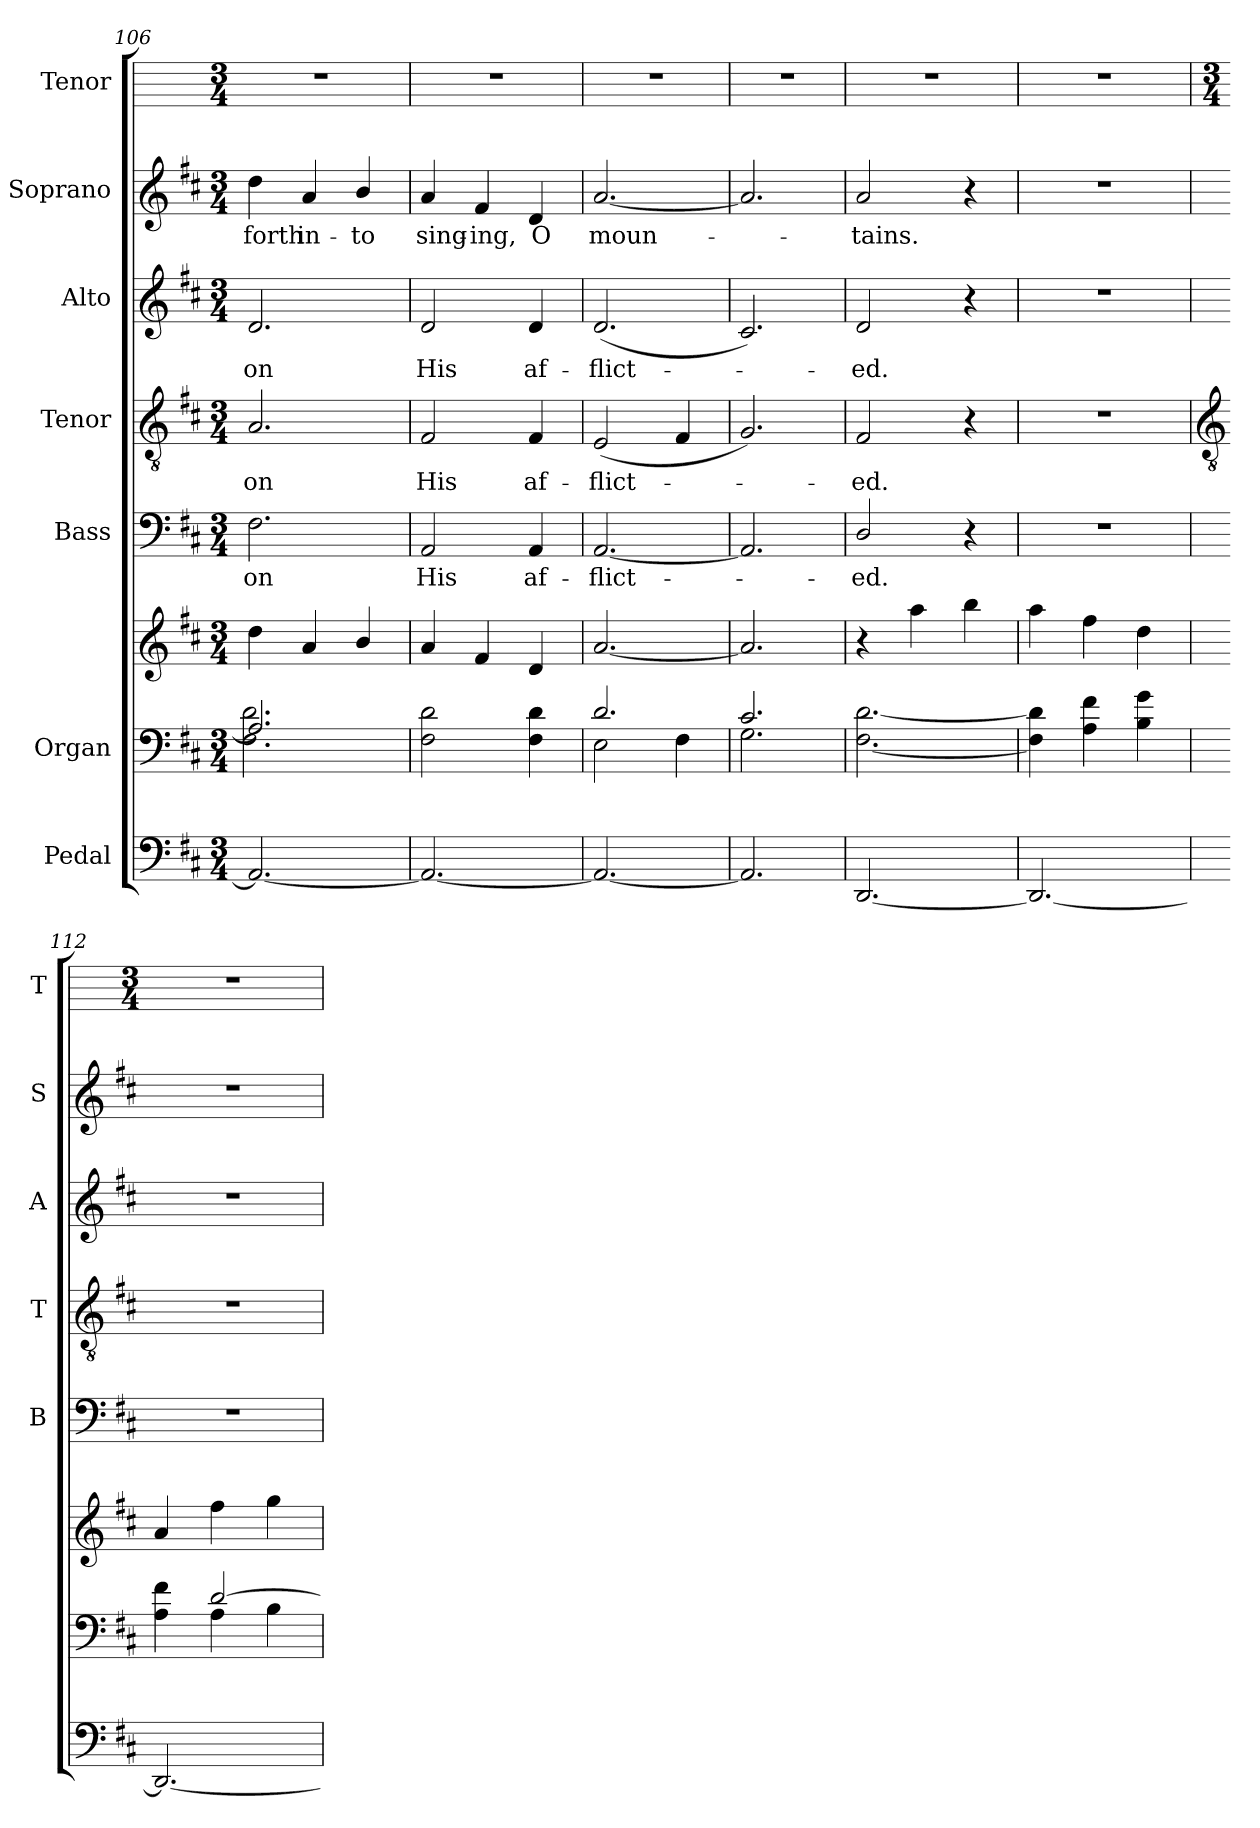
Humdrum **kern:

**kern	**kern	**kern	**kern	**text	**kern	**text	**kern	**text	**kern	**text	**kern
*part7	*part6	*part6	*part5	*part5	*part4	*part4	*part3	*part3	*part2	*part2	*part1
*staff8	*staff7	*staff6	*staff5	*staff5	*staff4	*staff4	*staff3	*staff3	*staff2	*staff2	*staff1
*I"Pedal	*I"Organ	*	*I"Bass	*	*I"Tenor	*	*I"Alto	*	*I"Soprano	*	*I"Tenor
*	*	*	*I'B	*	*I'T	*	*I'A	*	*I'S	*	*I'T
*clefF4	*clefF4	*clefG2	*clefF4	*	*clefGv2	*	*clefG2	*	*clefG2	*	*
*k[f#c#]	*k[f#c#]	*k[f#c#]	*k[f#c#]	*	*k[f#c#]	*	*k[f#c#]	*	*k[f#c#]	*	*
*D:	*D:	*D:	*D:	*	*D:	*	*D:	*	*D:	*	*
*M3/4	*M3/4	*M3/4	*M3/4	*	*M3/4	*	*M3/4	*	*M3/4	*	*M3/4
=106	=106	=106	=106	=106	=106	=106	=106	=106	=106	=106	=106
*	*^	*	*	*	*	*	*	*	*	*	*
!	!	!	!	!	!LO:LY:b	!	!LO:LY:b	!	!LO:LY:b	!	!LO:LY:b	!
2.AA_	2.A/]	2.F#\ 2.d\	4dd\	2.F#	-on	2.A	-on	2.d	-on	4dd	forth	2.r
!	!	!	!	!	!	!	!	!	!	!	!LO:LY:b	!
.	.	.	4a	.	.	.	.	.	.	4a	in-	.
!	!	!	!	!	!	!	!	!	!	!	!LO:LY:b	!
.	.	.	4b/	.	.	.	.	.	.	4b/	-to	.
=107	=107	=107	=107	=107	=107	=107	=107	=107	=107	=107	=107	=107
!	!LO:N:vis=1	!	!	!	!LO:LY:b	!	!LO:LY:b	!	!LO:LY:b	!	!LO:LY:b	!
2.AA_	2.ryy	2F#\ 2d\	4a	2AA	His	2F#	His	2d	His	4a	sing-	2.r
!	!	!	!	!	!	!	!	!	!	!	!LO:LY:b	!
.	.	.	4f#	.	.	.	.	.	.	4f#	-ing,	.
!	!	!	!	!	!LO:LY:b	!	!LO:LY:b	!	!LO:LY:b	!	!LO:LY:b	!
.	.	4F#\ 4d\	4d	4AA	af-	4F#	af-	4d	af-	4d	O	.
=108	=108	=108	=108	=108	=108	=108	=108	=108	=108	=108	=108	=108
!	!	!	!	!	!LO:LY:b	!	!LO:LY:b	!	!LO:LY:b	!	!LO:LY:b	!
2.AA_	2.d/	2E\	[2.a	[2.AA	-flict-	(<2E	-flict-	(<2.d	-flict-	[2.a	moun-	2.r
.	.	4F#\	.	.	.	4F#	.	.	.	.	.	.
=109	=109	=109	=109	=109	=109	=109	=109	=109	=109	=109	=109	=109
2.AA]	2.c#/	2.G\	2.a]	2.AA]	.	2.G)	.	2.c#)	.	2.a]	.	2.r
=110	=110	=110	=110	=110	=110	=110	=110	=110	=110	=110	=110	=110
!	!LO:N:vis=1	!	!	!	!LO:LY:b	!	!LO:LY:b	!	!LO:LY:b	!	!LO:LY:b	!
[2.DD	2.ryy	[2.F#\ [2.d\	4r	2D/	ed.	2F#	ed.	2d	ed.	2a	tains.	2.r
.	.	.	4aa	.	.	.	.	.	.	.	.	.
.	.	.	4bb	4r	.	4r	.	4r	.	4r	.	.
=111	=111	=111	=111	=111	=111	=111	=111	=111	=111	=111	=111	=111
!	!LO:N:vis=1	!	!	!LO:N:vis=1	!	!LO:N:vis=1	!	!LO:N:vis=1	!	!LO:N:vis=1	!	!
2.DD_	2.ryy	4F#\] 4d\]	4aa	2.r	.	2.r	.	2.r	.	2.r	.	2.r
.	.	4A\ 4f#\	4ff#	.	.	.	.	.	.	.	.	.
.	.	4B\ 4g\	4dd	.	.	.	.	.	.	.	.	.
!!LO:LB:g=z
=112	=112	=112	=112	=112	=112	=112	=112	=112	=112	=112	=112	=112
*	*	*	*	*	*	*clefGv2	*	*	*	*	*	*
*	*	*	*	*	*	*	*	*	*	*	*	*M3/4
!	!	!	!	!LO:N:vis=1	!	!LO:N:vis=1	!	!LO:N:vis=1	!	!LO:N:vis=1	!	!
2.DD_	4ryy	4A\ 4f#\	4a	2.r	.	2.r	.	2.r	.	2.r	.	2.r
.	[2d/	4A\	4ff#	.	.	.	.	.	.	.	.	.
.	.	4B\	4gg	.	.	.	.	.	.	.	.	.
*	*v	*v	*	*	*	*	*	*	*	*	*	*
=	=	=	=	=	=	=	=	=	=	=	=
*-	*-	*-	*-	*-	*-	*-	*-	*-	*-	*-	*-
